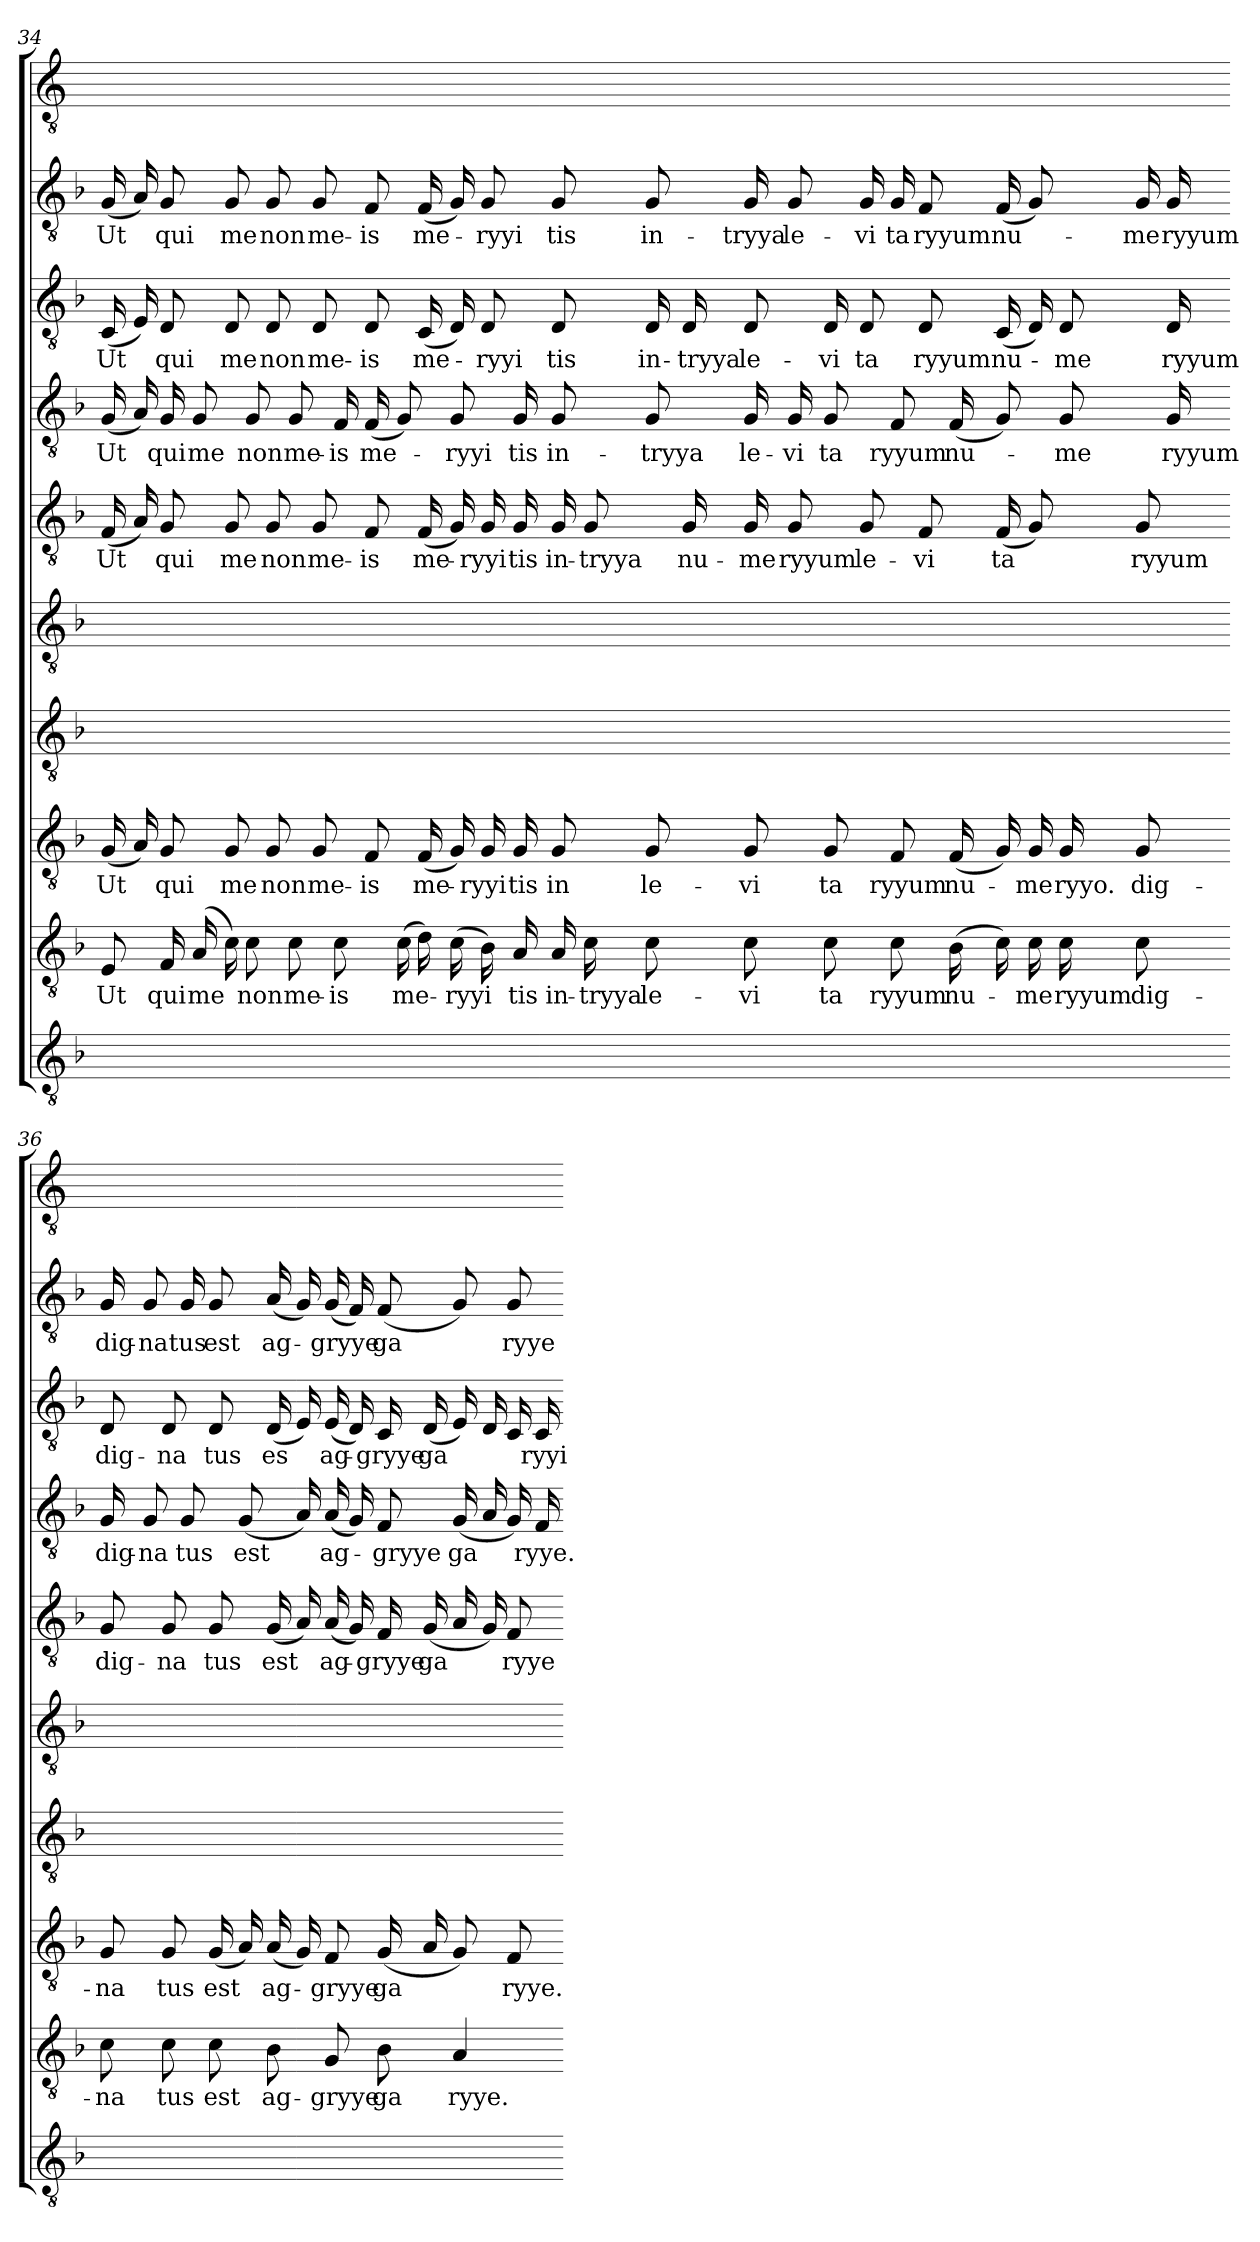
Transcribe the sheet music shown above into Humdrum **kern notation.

**kern	**kern	**text	**kern	**text	**kern	**kern	**kern	**text	**kern	**text	**kern	**text	**kern	**text	**kern
*part10	*part9	*part9	*part8	*part8	*part7	*part6	*part5	*part5	*part4	*part4	*part3	*part3	*part2	*part2	*part1
*staff10	*staff9	*staff9	*staff8	*staff8	*staff7	*staff6	*staff5	*staff5	*staff4	*staff4	*staff3	*staff3	*staff2	*staff2	*staff1
*clefGv2	*clefGv2	*	*clefGv2	*	*clefGv2	*clefGv2	*clefGv2	*	*clefGv2	*	*clefGv2	*	*clefGv2	*	*clefGv2
*k[b-]	*k[b-]	*	*k[b-]	*	*k[b-]	*k[b-]	*k[b-]	*	*k[b-]	*	*k[b-]	*	*k[b-]	*	*k[]
=34	=34	=34	=34	=34	=34	=34	=34	=34	=34	=34	=34	=34	=34	=34	=34
1ryy	8E	Ut	(16G	Ut	1ryy	1ryy	(16F	Ut	(16G	Ut	(16C	Ut	(16G	Ut	1ryy
.	.	.	16A)	.	.	.	16A)	.	16A)	.	16E)	.	16A)	.	.
.	16F	qui	8G	qui	.	.	8G	qui	16G	qui	8D	qui	8G	qui	.
.	(16A	me	.	.	.	.	.	.	8G	me	.	.	.	.	.
.	16c)	.	8G	me	.	.	8G	me	.	.	8D	me	8G	me	.
.	8c	non	.	.	.	.	.	.	8G	non	.	.	.	.	.
.	.	.	8G	non	.	.	8G	non	.	.	8D	non	8G	non	.
.	8c	me-	.	.	.	.	.	.	8G	me-	.	.	.	.	.
.	.	.	8G	me-	.	.	8G	me-	.	.	8D	me-	8G	me-	.
.	8c	-is	.	.	.	.	.	.	16F	-is	.	.	.	.	.
.	.	.	8F	-is	.	.	8F	-is	(16F	me-	8D	-is	8F	-is	.
.	(16c	me-	.	.	.	.	.	.	8G)	.	.	.	.	.	.
.	16d)	.	(16F	me-	.	.	(16F	me-	.	.	(16C	me-	(16F	me-	.
.	(16c	ryyi	16G)	.	.	.	16G)	.	8G	ryyi	16D)	.	16G)	.	.
.	16B-)	.	16G	ryyi	.	.	16G	ryyi	.	.	8D	ryyi	8G	ryyi	.
.	16A	-tis	16G	-tis	.	.	16G	-tis	16G	-tis	.	.	.	.	.
=35-	=35-	=35-	=35-	=35-	=35-	=35-	=35-	=35-	=35-	=35-	=35-	=35-	=35-	=35-	=35-
1ryy	16A	in-	8G	in	1ryy	1ryy	16G	in-	8G	in-	8D	-tis	8G	-tis	1ryy
.	16c	-tryya	.	.	.	.	8G	-tryya	.	.	.	.	.	.	.
.	8c	le-	8G	le-	.	.	.	.	8G	-tryya	16D	in-	8G	in-	.
.	.	.	.	.	.	.	16G	nu-	.	.	16D	-tryya	.	.	.
.	8c	vi	8G	vi	.	.	16G	me	16G	le-	8D	le-	16G	-tryya	.
.	.	.	.	.	.	.	8G	-ryyum	16G	vi	.	.	8G	le-	.
.	8c	ta	8G	ta	.	.	.	.	8G	ta	16D	vi	.	.	.
.	.	.	.	.	.	.	8G	le-	.	.	8D	ta	16G	vi	.
.	8c	-ryyum	8F	-ryyum	.	.	.	.	8F	-ryyum	.	.	16G	ta	.
.	.	.	.	.	.	.	8F	vi	.	.	8D	-ryyum	8F	-ryyum	.
.	(16B-	nu-	(16F	nu-	.	.	.	.	(16F	nu-	.	.	.	.	.
.	16c)	.	16G)	.	.	.	(16F	ta	8G)	.	(16C	nu-	(16F	nu-	.
.	16c	me	16G	me	.	.	8G)	.	.	.	16D)	.	8G)	.	.
.	16c	-ryyum	16G	-ryyo.	.	.	.	.	8G	me	8D	me	.	.	.
.	8c	dig-	8G	dig-	.	.	8G	-ryyum	.	.	.	.	16G	me	.
.	.	.	.	.	.	.	.	.	16G	-ryyum	16D	-ryyum	16G	-ryyum	.
=36-	=36-	=36-	=36-	=36-	=36-	=36-	=36-	=36-	=36-	=36-	=36-	=36-	=36-	=36-	=36-
1ryy	8c	na	8G	na	1ryy	1ryy	8G	dig-	16G	dig-	8D	dig-	16G	dig-	1ryy
.	.	.	.	.	.	.	.	.	8G	na	.	.	8G	na	.
.	8c	-tus	8G	-tus	.	.	8G	na	.	.	8D	na	.	.	.
.	.	.	.	.	.	.	.	.	8G	-tus	.	.	16G	-tus	.
.	8c	est	(16G	est	.	.	8G	-tus	.	.	8D	-tus	8G	est	.
.	.	.	16A)	.	.	.	.	.	(8G	est	.	.	.	.	.
.	8B-	ag-	(16A	ag-	.	.	(16G	est	.	.	(16D	es	(16A	ag-	.
.	.	.	16G)	.	.	.	16A)	.	16A)	.	16E)	.	16G)	.	.
.	8G	gryye	8F	gryye	.	.	(16A	ag-	(16A	ag-	(16E	ag-	(16G	gryye	.
.	.	.	.	.	.	.	16G)	.	16G)	.	16D)	.	16F)	.	.
.	8B-	ga	(16G	ga	.	.	16F	gryye	8F	gryye	16C	gryye	(8F	ga	.
.	.	.	16A	.	.	.	(16G	ga	.	.	(16D	ga	.	.	.
.	4A	-ryye.	8G)	.	.	.	16A	.	(16G	ga	16E)	.	8G)	.	.
.	.	.	.	.	.	.	16G)	.	16A	.	16D	.	.	.	.
.	.	.	8F	-ryye.	.	.	8F	-ryye	16G)	.	16C	.	8G	-ryye	.
.	.	.	.	.	.	.	.	.	16F	-ryye.	16C	-ryyi	.	.	.
=-	=-	=-	=-	=-	=-	=-	=-	=-	=-	=-	=-	=-	=-	=-	=-
*-	*-	*-	*-	*-	*-	*-	*-	*-	*-	*-	*-	*-	*-	*-	*-
